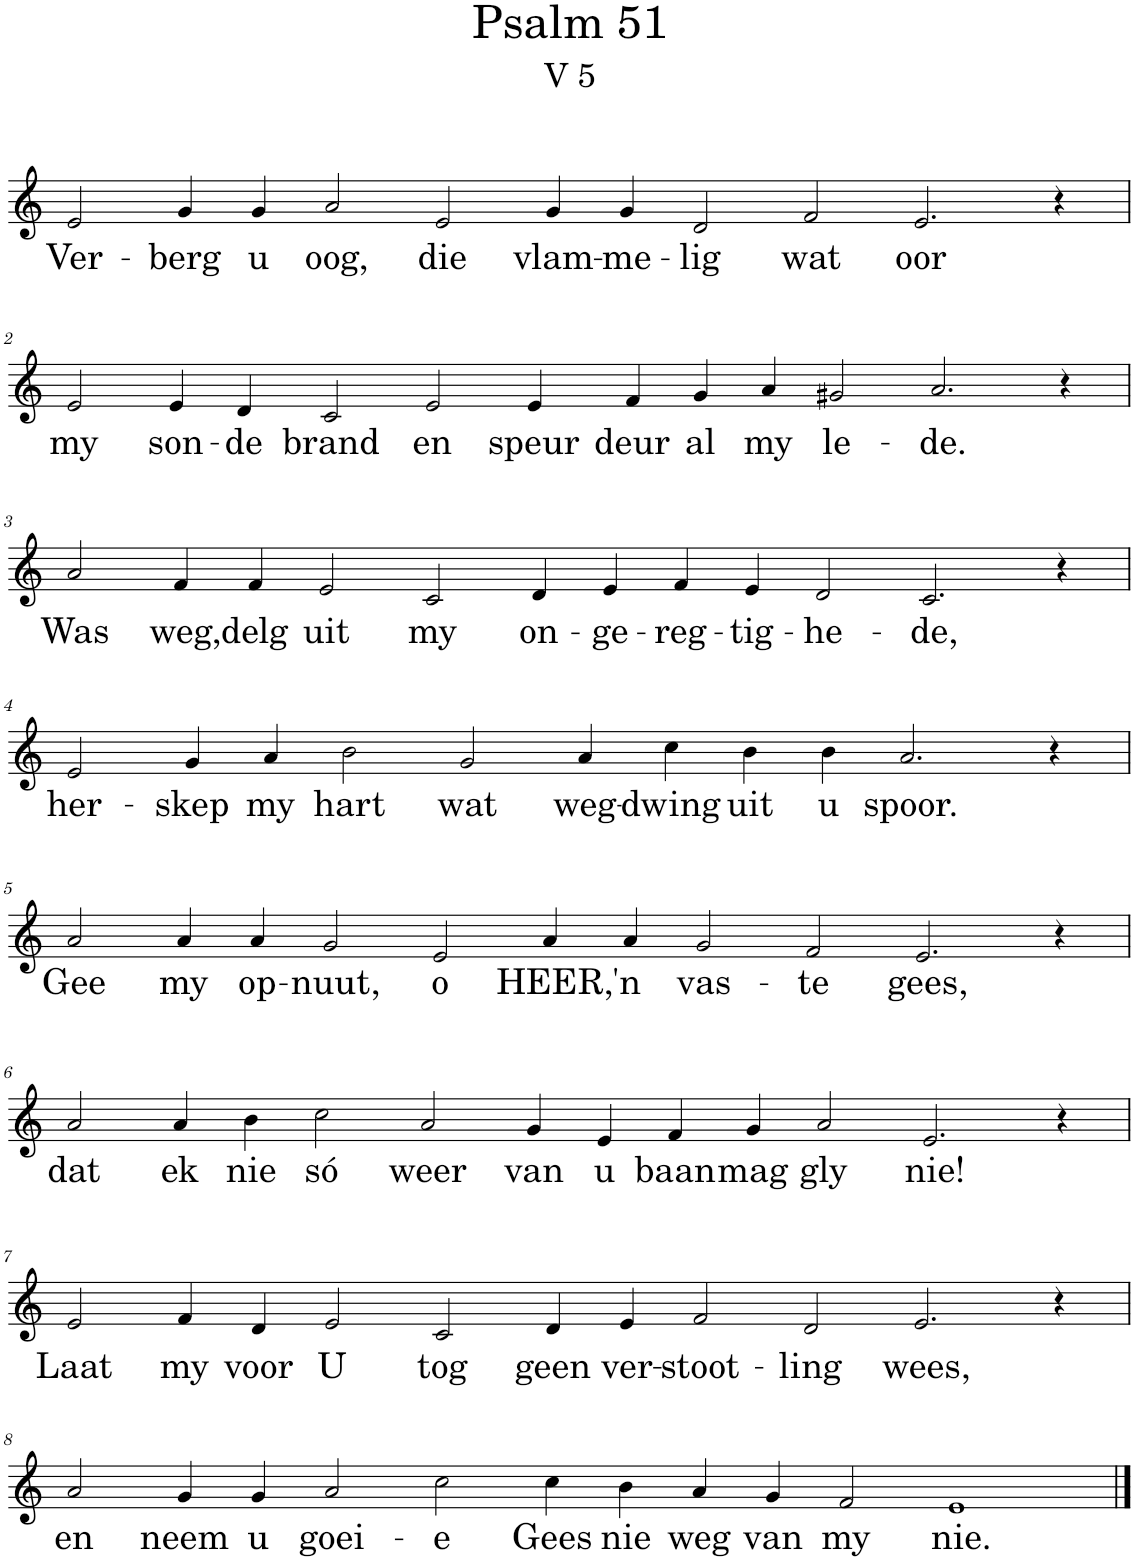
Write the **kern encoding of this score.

**kern	**text
*part1	*part1
*staff1	*staff1
*I"Pipe Organ	*
*I'Org.	*
*clefG2	*
*k[]	*
*M18/4	*
=1	=1
!	!LO:LY:b
2e/	Ver-
!	!LO:LY:b
4g/	-berg
!	!LO:LY:b
4g/	u
!	!LO:LY:b
2a/	oog,
!	!LO:LY:b
2e/	die
!	!LO:LY:b
4g/	vlam-
!	!LO:LY:b
4g/	-me-
!	!LO:LY:b
2d/	-lig
!	!LO:LY:b
2f/	wat
!	!LO:LY:b
2.e/	oor
4r	.
!!LO:LB:g=z
=2	=2
!	!LO:LY:b
2e/	my
!	!LO:LY:b
4e/	son-
!	!LO:LY:b
4d/	-de
!	!LO:LY:b
2c/	brand
!	!LO:LY:b
2e/	en
!	!LO:LY:b
4e/	speur
!	!LO:LY:b
4f/	deur
!	!LO:LY:b
4g/	al
!	!LO:LY:b
4a/	my
!	!LO:LY:b
2g#X/	le-
!	!LO:LY:b
2.a/	-de.
4r	.
!!LO:LB:g=z
=3	=3
!	!LO:LY:b
2a/	Was
!	!LO:LY:b
4f/	weg,
!	!LO:LY:b
4f/	delg
!	!LO:LY:b
2e/	uit
!	!LO:LY:b
2c/	my
!	!LO:LY:b
4d/	on-
!	!LO:LY:b
4e/	-ge-
!	!LO:LY:b
4f/	-reg-
!	!LO:LY:b
4e/	-tig-
!	!LO:LY:b
2d/	-he-
!	!LO:LY:b
2.c/	-de,
4r	.
!!LO:LB:g=z
=4	=4
*M16/4	*
!	!LO:LY:b
2e/	her-
!	!LO:LY:b
4g/	-skep
!	!LO:LY:b
4a/	my
!	!LO:LY:b
2b\	hart
!	!LO:LY:b
2g/	wat
!	!LO:LY:b
4a/	weg-
!	!LO:LY:b
4cc\	-dwing
!	!LO:LY:b
4b\	uit
!	!LO:LY:b
4b\	u
!	!LO:LY:b
2.a/	spoor.
4r	.
!!LO:LB:g=z
=5	=5
*M18/4	*
!	!LO:LY:b
2a/	Gee
!	!LO:LY:b
4a/	my
!	!LO:LY:b
4a/	op-
!	!LO:LY:b
2g/	-nuut,
!	!LO:LY:b
2e/	o
!	!LO:LY:b
4a/	HEER,
!	!LO:LY:b
4a/	'n
!	!LO:LY:b
2g/	vas-
!	!LO:LY:b
2f/	-te
!	!LO:LY:b
2.e/	gees,
4r	.
!!LO:LB:g=z
=6	=6
!	!LO:LY:b
2a/	dat
!	!LO:LY:b
4a/	ek
!	!LO:LY:b
4b\	nie
!	!LO:LY:b
2cc\	só
!	!LO:LY:b
2a/	weer
!	!LO:LY:b
4g/	van
!	!LO:LY:b
4e/	u
!	!LO:LY:b
4f/	baan
!	!LO:LY:b
4g/	mag
!	!LO:LY:b
2a/	gly
!	!LO:LY:b
2.e/	nie!
4r	.
!!LO:LB:g=z
=7	=7
!	!LO:LY:b
2e/	Laat
!	!LO:LY:b
4f/	my
!	!LO:LY:b
4d/	voor
!	!LO:LY:b
2e/	U
!	!LO:LY:b
2c/	tog
!	!LO:LY:b
4d/	geen
!	!LO:LY:b
4e/	ver-
!	!LO:LY:b
2f/	-stoot-
!	!LO:LY:b
2d/	-ling
!	!LO:LY:b
2.e/	wees,
4r	.
!!LO:LB:g=z
=8	=8
!	!LO:LY:b
2a/	en
!	!LO:LY:b
4g/	neem
!	!LO:LY:b
4g/	u
!	!LO:LY:b
2a/	goei-
!	!LO:LY:b
2cc\	-e
!	!LO:LY:b
4cc\	Gees
!	!LO:LY:b
4b\	nie
!	!LO:LY:b
4a/	weg
!	!LO:LY:b
4g/	van
!	!LO:LY:b
2f/	my
!	!LO:LY:b
1e	nie.
==	==
*-	*-
